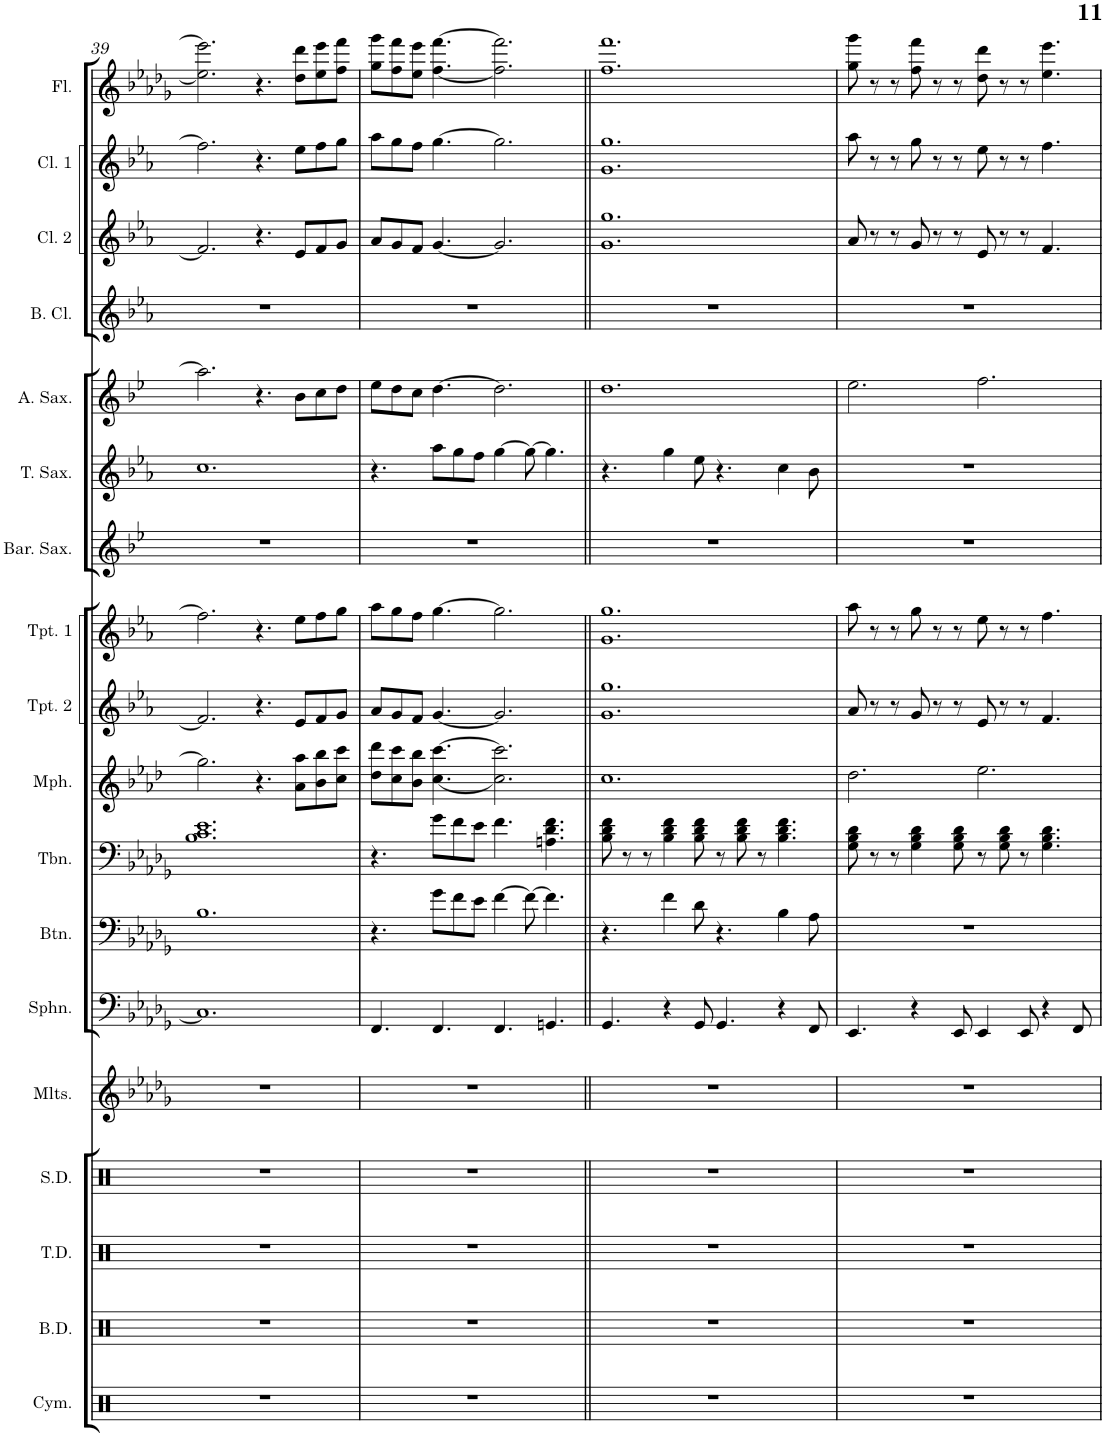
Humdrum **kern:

**kern	**kern	**kern	**kern	**kern	**kern	**kern	**kern	**kern	**kern	**kern	**kern	**kern	**kern	**kern	**kern	**kern	**kern
*part18	*part17	*part16	*part15	*part14	*part13	*part12	*part11	*part10	*part9	*part8	*part7	*part6	*part5	*part4	*part3	*part2	*part1
*staff18	*staff17	*staff16	*staff15	*staff14	*staff13	*staff12	*staff11	*staff10	*staff9	*staff8	*staff7	*staff6	*staff5	*staff4	*staff3	*staff2	*staff1
*I"Cymbals	*I"Bass Drums	*I"Tenor Drums	*I"Snare Drum	*I"Mallets	*I"Sousaphone	*I"Baritone	*I"Trombone	*I"Mellophone	*I"Trumpet 2	*I"Trumpet 1	*I"Baritone Sax	*I"Tenor Sax	*I"Alto Sax	*I"Bass Clarinet	*I"Clarinet 2	*I"Clarinet 1	*I"Flute
*I'Cym.	*I'B.D.	*I'T.D.	*I'S.D.	*I'Mlts.	*I'Sphn.	*I'Btn.	*I'Tbn.	*I'Mph.	*I'Tpt. 2	*I'Tpt. 1	*I'Bar. Sax.	*I'T. Sax.	*I'A. Sax.	*I'B. Cl.	*I'Cl. 2	*I'Cl. 1	*I'Fl.
!!LO:PB:g=z
*clefX	*clefX	*clefX	*clefX	*clefG2	*clefF4	*clefF4	*clefF4	*clefG2	*clefG2	*clefG2	*clefG2	*clefG2	*clefG2	*clefG2	*clefG2	*clefG2	*clefG2
*	*	*	*	*Trd-7c-12	*	*Trd4c7	*	*Trd4c7	*Trd1c2	*Trd1c2	*Trd12c21	*Trd8c14	*Trd5c9	*Trd8c14	*Trd1c2	*Trd1c2	*
*k[]	*k[]	*k[]	*k[]	*k[b-e-a-d-g-]	*k[b-e-a-d-g-]	*k[b-e-a-d-g-]	*k[b-e-a-d-g-]	*k[b-e-a-d-]	*k[b-e-a-]	*k[b-e-a-]	*k[b-e-]	*k[b-e-a-]	*k[b-e-]	*k[b-e-a-]	*k[b-e-a-]	*k[b-e-a-]	*k[b-e-a-d-g-]
*M12/8	*M12/8	*M12/8	*M12/8	*M12/8	*M12/8	*M12/8	*M12/8	*M12/8	*M12/8	*M12/8	*M12/8	*M12/8	*M12/8	*M12/8	*M12/8	*M12/8	*M12/8
=39	=39	=39	=39	=39	=39	=39	=39	=39	=39	=39	=39	=39	=39	=39	=39	=39	=39
1.r	1.r	1.r	1.r	1.r	1.C]	1.B-	1.B- 1.c 1.e-	2.gg\]	2.f/]	2.ff\]	1.r	1.cc	2.aa\]	1.r	2.f/]	2.ff\]	2.ee-\] 2.eee-\]
.	.	.	.	.	.	.	.	4.r	4.r	4.r	.	.	4.r	.	4.r	4.r	4.r
.	.	.	.	.	.	.	.	8a-\ 8aa-\L	8e-/L	8ee-\L	.	.	8b-\L	.	8e-/L	8ee-\L	8dd-\ 8ddd-\L
.	.	.	.	.	.	.	.	8b-\ 8bb-\	8f/	8ff\	.	.	8cc\	.	8f/	8ff\	8ee-\ 8eee-\
.	.	.	.	.	.	.	.	8cc\ 8ccc\J	8g/J	8gg\J	.	.	8dd\J	.	8g/J	8gg\J	8ff\ 8fff\J
=40	=40	=40	=40	=40	=40	=40	=40	=40	=40	=40	=40	=40	=40	=40	=40	=40	=40
1.r	1.r	1.r	1.r	1.r	4.FF/	4.r	4.r	8dd-\ 8ddd-\L	8a-/L	8aa-\L	1.r	4.r	8ee-\L	1.r	8a-/L	8aa-\L	8gg-\ 8ggg-\L
.	.	.	.	.	.	.	.	8cc\ 8ccc\	8g/	8gg\	.	.	8dd\	.	8g/	8gg\	8ff\ 8fff\
.	.	.	.	.	.	.	.	8b-\ 8bb-\J	8f/J	8ff\J	.	.	8cc\J	.	8f/J	8ff\J	8ee-\ 8eee-\J
.	.	.	.	.	4.FF/	8g-\L	8g-\L	[4.cc\ [4.ccc\	[4.g/	[4.gg\	.	8aa-\L	[4.dd\	.	[4.g/	[4.gg\	[4.ff\ [4.fff\
.	.	.	.	.	.	8f\	8f\	.	.	.	.	8gg\	.	.	.	.	.
.	.	.	.	.	.	8e-\J	8e-\J	.	.	.	.	8ff\J	.	.	.	.	.
.	.	.	.	.	4.FF/	[4f\	4.f\	2.cc\] 2.ccc\]	2.g/]	2.gg\]	.	[4gg\	2.dd\]	.	2.g/]	2.gg\]	2.ff\] 2.fff\]
.	.	.	.	.	.	8f\_	.	.	.	.	.	8gg\_	.	.	.	.	.
.	.	.	.	.	4.GGn/	4.f\]	4.An\ 4.d-\ 4.f\	.	.	.	.	4.gg\]	.	.	.	.	.
=41||	=41||	=41||	=41||	=41||	=41||	=41||	=41||	=41||	=41||	=41||	=41||	=41||	=41||	=41||	=41||	=41||	=41||
1.r	1.r	1.r	1.r	1.r	4.GG-/	4.r	8B-\ 8d-\ 8f\	1.cc	1.g 1.gg	1.g 1.gg	1.r	4.r	1.dd	1.r	1.g 1.gg	1.g 1.gg	1.ff 1.fff
.	.	.	.	.	.	.	8r	.	.	.	.	.	.	.	.	.	.
.	.	.	.	.	.	.	8r	.	.	.	.	.	.	.	.	.	.
.	.	.	.	.	4r	4f\	4B-\ 4d-\ 4f\	.	.	.	.	4gg\	.	.	.	.	.
.	.	.	.	.	8GG-/	8d-\	8B-\ 8d-\ 8f\	.	.	.	.	8ee-\	.	.	.	.	.
.	.	.	.	.	4.GG-/	4.r	8r	.	.	.	.	4.r	.	.	.	.	.
.	.	.	.	.	.	.	8B-\ 8d-\ 8f\	.	.	.	.	.	.	.	.	.	.
.	.	.	.	.	.	.	8r	.	.	.	.	.	.	.	.	.	.
.	.	.	.	.	4r	4B-\	4.B-\ 4.d-\ 4.f\	.	.	.	.	4cc\	.	.	.	.	.
.	.	.	.	.	8FF/	8A-\	.	.	.	.	.	8b-\	.	.	.	.	.
=42	=42	=42	=42	=42	=42	=42	=42	=42	=42	=42	=42	=42	=42	=42	=42	=42	=42
1.r	1.r	1.r	1.r	1.r	4.EE-/	1.r	8G-\ 8B-\ 8d-\	2.dd-\	8a-/	8aa-\	1.r	1.r	2.ee-\	1.r	8a-/	8aa-\	8gg-\ 8ggg-\
.	.	.	.	.	.	.	8r	.	8r	8r	.	.	.	.	8r	8r	8r
.	.	.	.	.	.	.	8r	.	8r	8r	.	.	.	.	8r	8r	8r
.	.	.	.	.	4r	.	4G-\ 4B-\ 4d-\	.	8g/	8gg\	.	.	.	.	8g/	8gg\	8ff\ 8fff\
.	.	.	.	.	.	.	.	.	8r	8r	.	.	.	.	8r	8r	8r
.	.	.	.	.	8EE-/	.	8G-\ 8B-\ 8d-\	.	8r	8r	.	.	.	.	8r	8r	8r
.	.	.	.	.	4EE-/	.	8r	2.ee-\	8e-/	8ee-\	.	.	2.ff\	.	8e-/	8ee-\	8dd-\ 8ddd-\
.	.	.	.	.	.	.	8G-\ 8B-\ 8d-\	.	8r	8r	.	.	.	.	8r	8r	8r
.	.	.	.	.	8EE-/	.	8r	.	8r	8r	.	.	.	.	8r	8r	8r
.	.	.	.	.	4r	.	4.G-\ 4.B-\ 4.d-\	.	4.f/	4.ff\	.	.	.	.	4.f/	4.ff\	4.ee-\ 4.eee-\
.	.	.	.	.	8FF/	.	.	.	.	.	.	.	.	.	.	.	.
=	=	=	=	=	=	=	=	=	=	=	=	=	=	=	=	=	=
*-	*-	*-	*-	*-	*-	*-	*-	*-	*-	*-	*-	*-	*-	*-	*-	*-	*-
